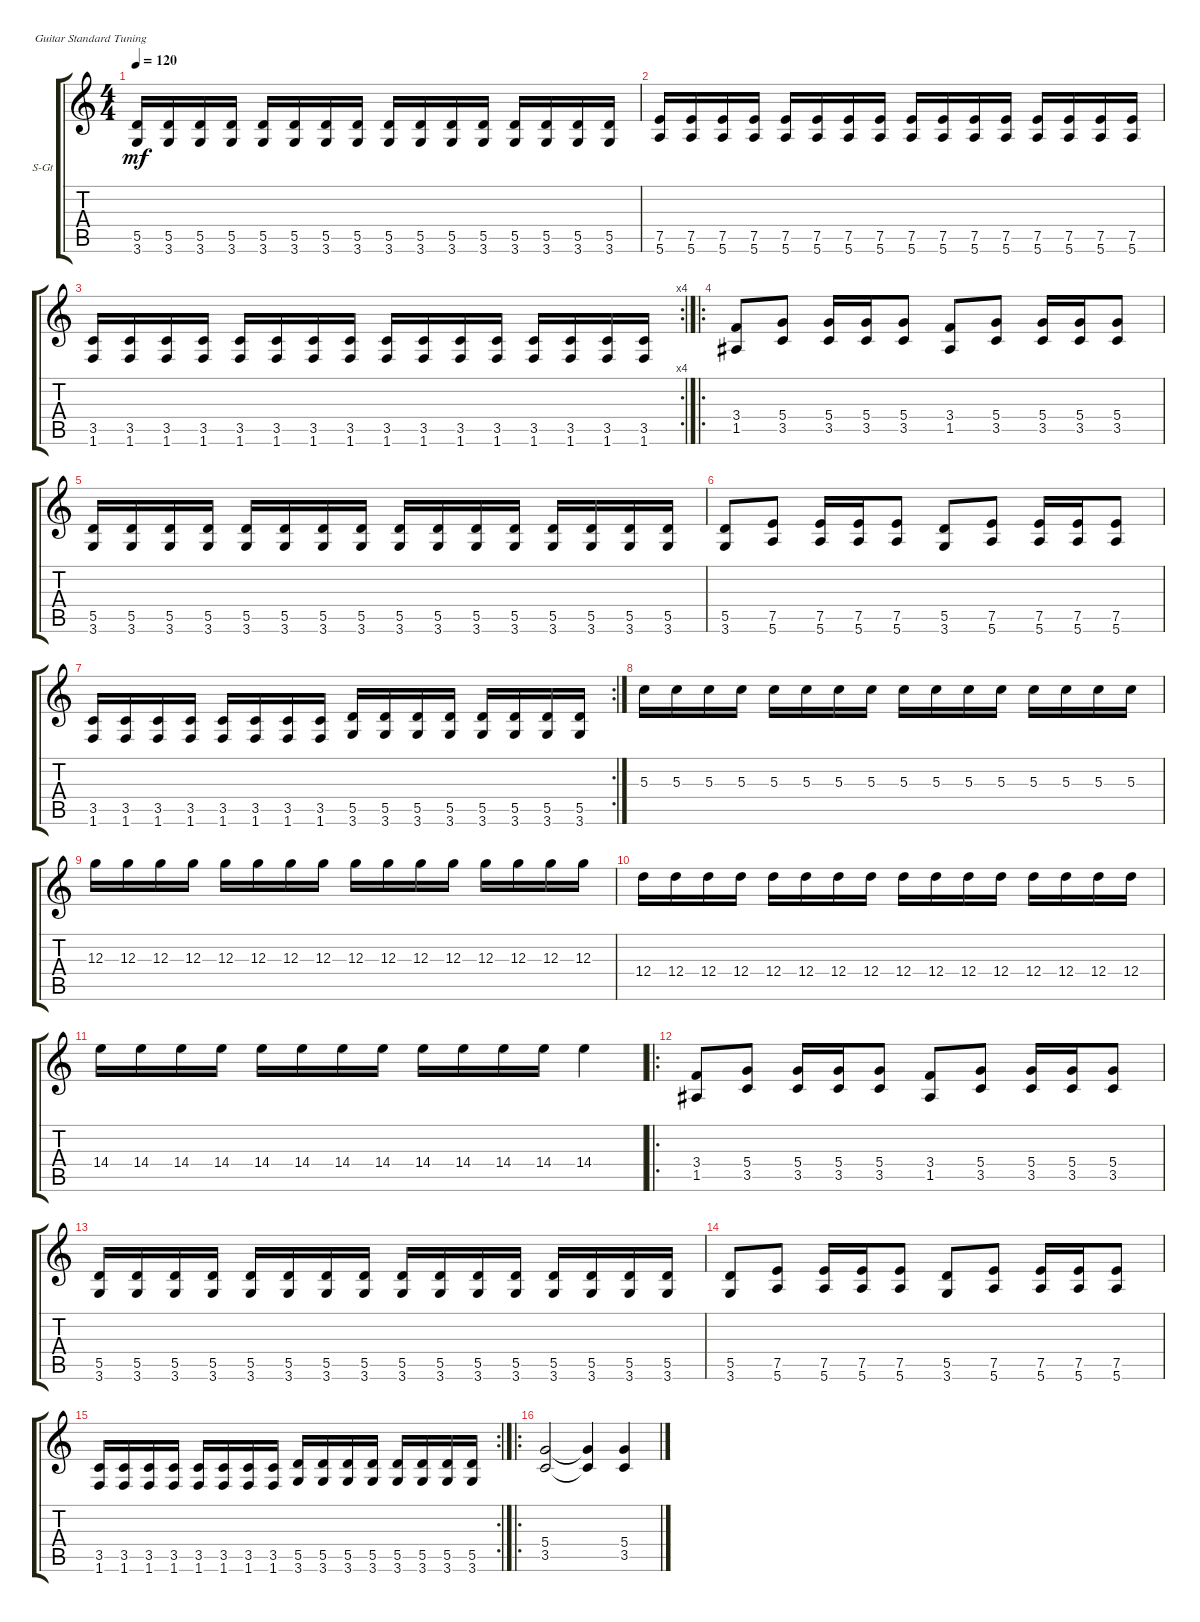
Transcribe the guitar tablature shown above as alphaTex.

\defaultSystemsLayout 4
\bracketExtendMode groupsimilarinstruments
\firstSystemTrackNameOrientation horizontal
\otherSystemsTrackNameOrientation horizontal
\track ("Steel Guitar" "S-Gt") {instrument distortionguitar}
\staff {score tabs}
\tuning (E4 B3 G3 D3 A2 E2)
\ts (4 4)
\tempo 120
\clef g2
\ks c
(3.6 5.5).16{dy mf} (3.6 5.5).16 (3.6 5.5).16 (3.6 5.5).16 (3.6 5.5).16 (3.6 5.5).16 (3.6 5.5).16 (3.6 5.5).16 (3.6 5.5).16 (3.6 5.5).16 (3.6 5.5).16 (3.6 5.5).16 (3.6 5.5).16 (3.6 5.5).16 (3.6 5.5).16 (3.6 5.5).16 |
(5.6 7.5).16 (5.6 7.5).16 (5.6 7.5).16 (5.6 7.5).16 (5.6 7.5).16 (5.6 7.5).16 (5.6 7.5).16 (5.6 7.5).16 (5.6 7.5).16 (5.6 7.5).16 (5.6 7.5).16 (5.6 7.5).16 (5.6 7.5).16 (5.6 7.5).16 (5.6 7.5).16 (5.6 7.5).16 |
\rc 4
(1.6 3.5).16 (1.6 3.5).16 (1.6 3.5).16 (1.6 3.5).16 (1.6 3.5).16 (1.6 3.5).16 (1.6 3.5).16 (1.6 3.5).16 (1.6 3.5).16 (1.6 3.5).16 (1.6 3.5).16 (1.6 3.5).16 (1.6 3.5).16 (1.6 3.5).16 (1.6 3.5).16 (1.6 3.5).16 |
\ro
(1.5 3.4).8 (3.5 5.4).8 (3.5 5.4).16 (3.5 5.4).16 (3.5 5.4).8 (1.5 3.4).8 (3.5 5.4).8 (3.5 5.4).16 (3.5 5.4).16 (3.5 5.4).8 |
(3.6 5.5).16 (3.6 5.5).16 (3.6 5.5).16 (3.6 5.5).16 (3.6 5.5).16 (3.6 5.5).16 (3.6 5.5).16 (3.6 5.5).16 (3.6 5.5).16 (3.6 5.5).16 (3.6 5.5).16 (3.6 5.5).16 (3.6 5.5).16 (3.6 5.5).16 (3.6 5.5).16 (3.6 5.5).16 |
(3.6 5.5).8 (5.6 7.5).8 (5.6 7.5).16 (5.6 7.5).16 (5.6 7.5).8 (3.6 5.5).8 (5.6 7.5).8 (5.6 7.5).16 (5.6 7.5).16 (5.6 7.5).8 |
\rc 2
(1.6 3.5).16 (1.6 3.5).16 (1.6 3.5).16 (1.6 3.5).16 (1.6 3.5).16 (1.6 3.5).16 (1.6 3.5).16 (1.6 3.5).16 (3.6 5.5).16 (3.6 5.5).16 (3.6 5.5).16 (3.6 5.5).16 (3.6 5.5).16 (3.6 5.5).16 (3.6 5.5).16 (3.6 5.5).16 |
5.3.16 5.3.16 5.3.16 5.3.16 5.3.16 5.3.16 5.3.16 5.3.16 5.3.16 5.3.16 5.3.16 5.3.16 5.3.16 5.3.16 5.3.16 5.3.16 |
12.3.16 12.3.16 12.3.16 12.3.16 12.3.16 12.3.16 12.3.16 12.3.16 12.3.16 12.3.16 12.3.16 12.3.16 12.3.16 12.3.16 12.3.16 12.3.16 |
12.4.16 12.4.16 12.4.16 12.4.16 12.4.16 12.4.16 12.4.16 12.4.16 12.4.16 12.4.16 12.4.16 12.4.16 12.4.16 12.4.16 12.4.16 12.4.16 |
14.4.16 14.4.16 14.4.16 14.4.16 14.4.16 14.4.16 14.4.16 14.4.16 14.4.16 14.4.16 14.4.16 14.4.16 14.4.4 |
\ro
(1.5 3.4).8 (3.5 5.4).8 (3.5 5.4).16 (3.5 5.4).16 (3.5 5.4).8 (1.5 3.4).8 (3.5 5.4).8 (3.5 5.4).16 (3.5 5.4).16 (3.5 5.4).8 |
(3.6 5.5).16 (3.6 5.5).16 (3.6 5.5).16 (3.6 5.5).16 (3.6 5.5).16 (3.6 5.5).16 (3.6 5.5).16 (3.6 5.5).16 (3.6 5.5).16 (3.6 5.5).16 (3.6 5.5).16 (3.6 5.5).16 (3.6 5.5).16 (3.6 5.5).16 (3.6 5.5).16 (3.6 5.5).16 |
(3.6 5.5).8 (5.6 7.5).8 (5.6 7.5).16 (5.6 7.5).16 (5.6 7.5).8 (3.6 5.5).8 (5.6 7.5).8 (5.6 7.5).16 (5.6 7.5).16 (5.6 7.5).8 |
\rc 2
(1.6 3.5).16 (1.6 3.5).16 (1.6 3.5).16 (1.6 3.5).16 (1.6 3.5).16 (1.6 3.5).16 (1.6 3.5).16 (1.6 3.5).16 (3.6 5.5).16 (3.6 5.5).16 (3.6 5.5).16 (3.6 5.5).16 (3.6 5.5).16 (3.6 5.5).16 (3.6 5.5).16 (3.6 5.5).16 |
\ro
(3.5 5.4).2 (3.5{t} 5.4{t}).4 (3.5 5.4).4
